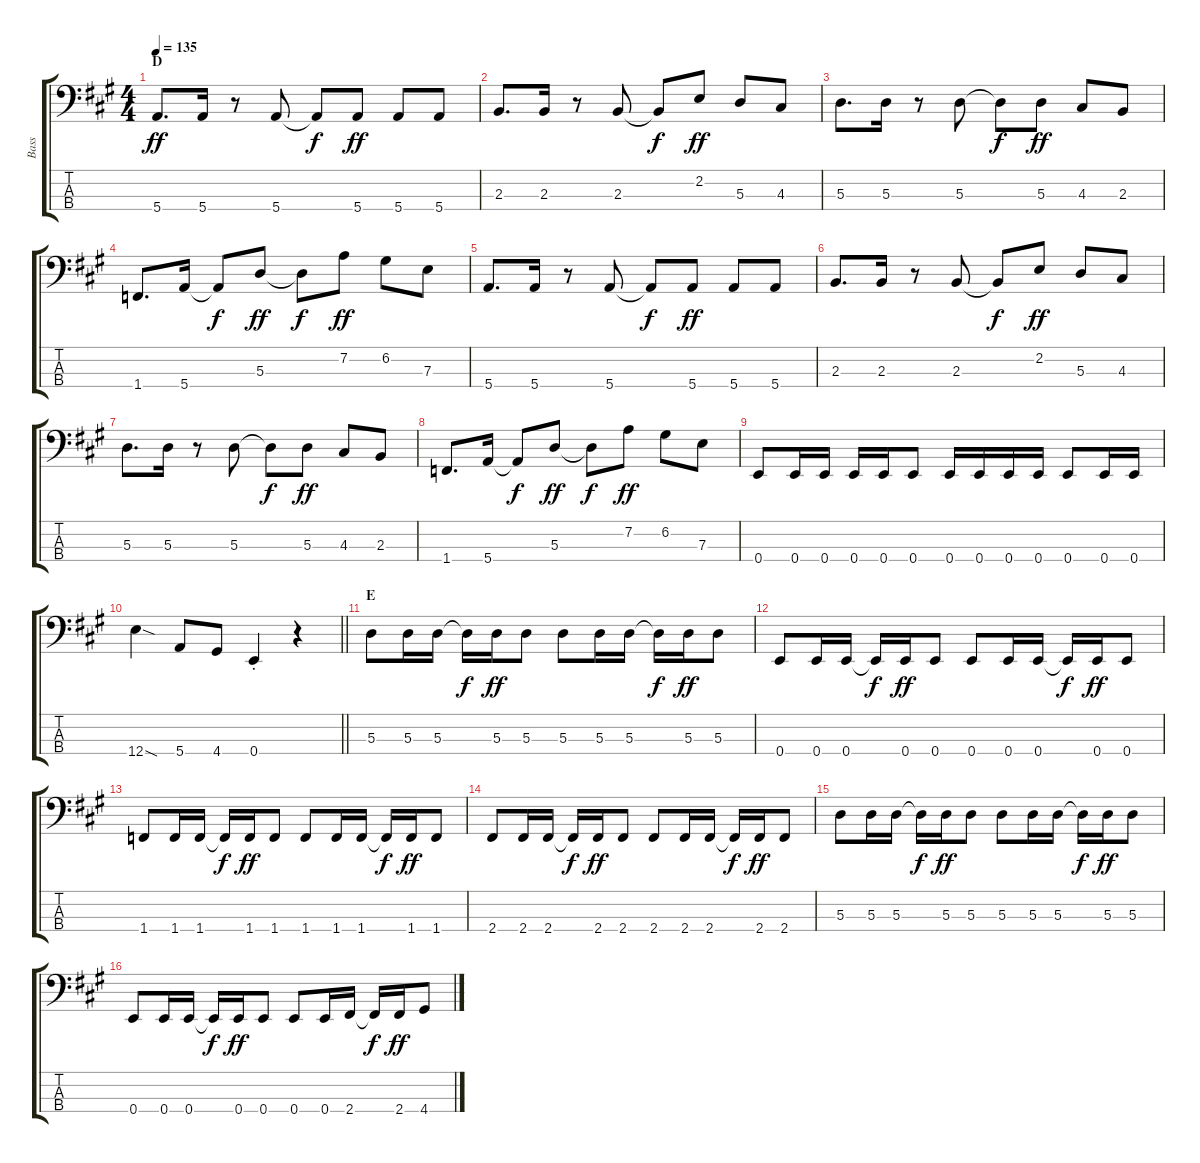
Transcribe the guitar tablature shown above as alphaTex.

\track ("Bass" "Bass") {instrument electricbasspick}
\staff {score tabs}
\tuning (G2 D2 A1 E1) {hide}
\ts (4 4)
\section ("" "D")
\tempo 135
\clef f4
\ks a
5.4.8{d dy ff} 5.4.16 r.8 5.4.8 5.4{t}.8{dy f} 5.4.8{dy ff} 5.4.8 5.4.8 |
2.3.8{d} 2.3.16 r.8 2.3.8 2.3{t}.8{dy f} 2.2.8{dy ff} 5.3.8 4.3.8 |
5.3.8{d} 5.3.16 r.8 5.3.8 5.3{t}.8{dy f} 5.3.8{dy ff} 4.3.8 2.3.8 |
1.4.8{d} 5.4.16 5.4{t}.8{dy f} 5.3.8{dy ff} 5.3{t}.8{dy f} 7.2.8{dy ff} 6.2.8 7.3.8 |
5.4.8{d} 5.4.16 r.8 5.4.8 5.4{t}.8{dy f} 5.4.8{dy ff} 5.4.8 5.4.8 |
2.3.8{d} 2.3.16 r.8 2.3.8 2.3{t}.8{dy f} 2.2.8{dy ff} 5.3.8 4.3.8 |
5.3.8{d} 5.3.16 r.8 5.3.8 5.3{t}.8{dy f} 5.3.8{dy ff} 4.3.8 2.3.8 |
1.4.8{d} 5.4.16 5.4{t}.8{dy f} 5.3.8{dy ff} 5.3{t}.8{dy f} 7.2.8{dy ff} 6.2.8 7.3.8 |
0.4.8 0.4.16 0.4.16 0.4.16 0.4.16 0.4.8 0.4.16 0.4.16 0.4.16 0.4.16 0.4.8 0.4.16 0.4.16 |
\barLineRight lightlight
12.4{sod}.4 5.4.8 4.4.8 0.4{st}.4 r.4 |
\section ("" "E")
5.3.8 5.3.16 5.3.16 5.3{t}.16{dy f} 5.3.16{dy ff} 5.3.8 5.3.8 5.3.16 5.3.16 5.3{t}.16{dy f} 5.3.16{dy ff} 5.3.8 |
0.4.8 0.4.16 0.4.16 0.4{t}.16{dy f} 0.4.16{dy ff} 0.4.8 0.4.8 0.4.16 0.4.16 0.4{t}.16{dy f} 0.4.16{dy ff} 0.4.8 |
1.4.8 1.4.16 1.4.16 1.4{t}.16{dy f} 1.4.16{dy ff} 1.4.8 1.4.8 1.4.16 1.4.16 1.4{t}.16{dy f} 1.4.16{dy ff} 1.4.8 |
2.4.8 2.4.16 2.4.16 2.4{t}.16{dy f} 2.4.16{dy ff} 2.4.8 2.4.8 2.4.16 2.4.16 2.4{t}.16{dy f} 2.4.16{dy ff} 2.4.8 |
5.3.8 5.3.16 5.3.16 5.3{t}.16{dy f} 5.3.16{dy ff} 5.3.8 5.3.8 5.3.16 5.3.16 5.3{t}.16{dy f} 5.3.16{dy ff} 5.3.8 |
0.4.8 0.4.16 0.4.16 0.4{t}.16{dy f} 0.4.16{dy ff} 0.4.8 0.4.8 0.4.16 2.4.16 2.4{t}.16{dy f} 2.4.16{dy ff} 4.4.8
